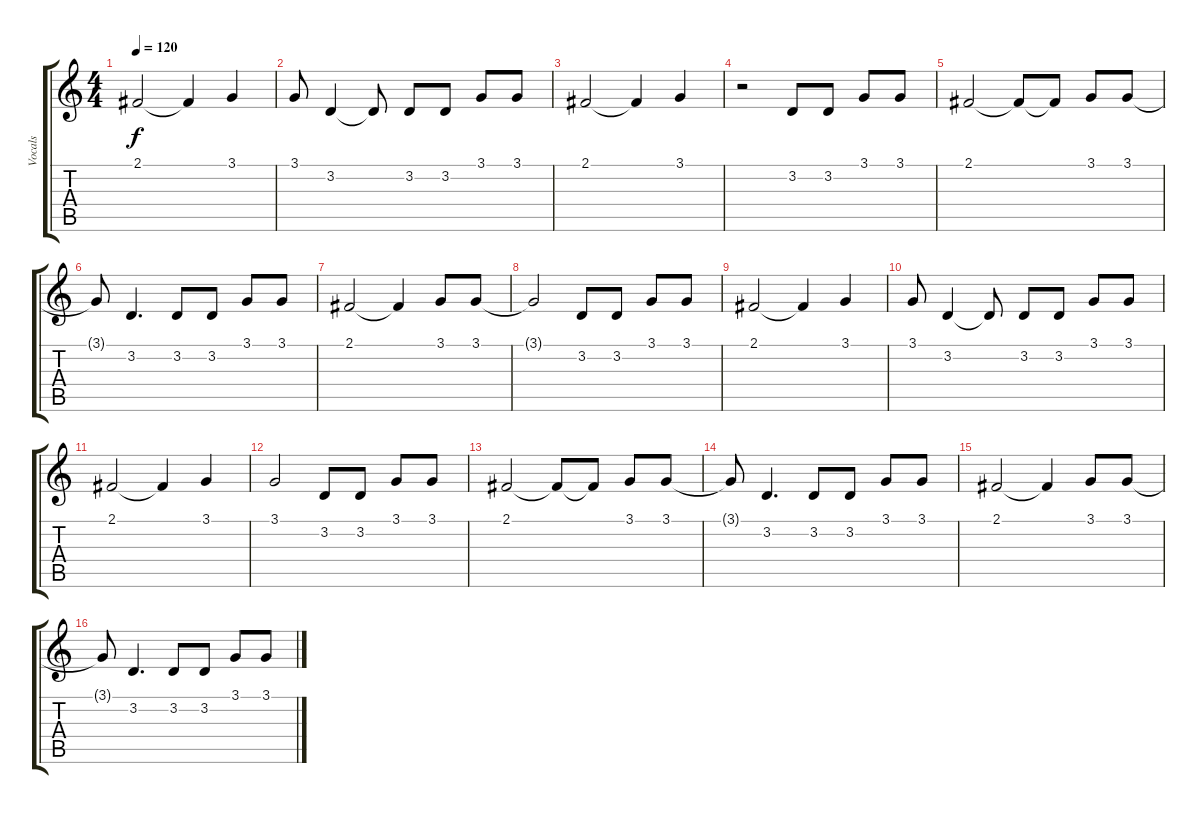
\track ("Vocals" "Vocals") {instrument lead1square}
\staff {score tabs}
\tuning (E4 B3 G3 D3 A2 E2) {hide}
\ts (4 4)
\tempo 120
\clef g2
\ks c
2.1.2{dy f} 2.1{t}.4 3.1.4 |
3.1.8 3.2.4 3.2{t}.8 3.2.8 3.2.8 3.1.8 3.1.8 |
2.1.2 2.1{t}.4 3.1.4 |
r.2 3.2.8 3.2.8 3.1.8 3.1.8 |
2.1.2 2.1{t}.8 2.1{t}.8 3.1.8 3.1.8 |
3.1{t}.8 3.2.4{d} 3.2.8 3.2.8 3.1.8 3.1.8 |
2.1.2 2.1{t}.4 3.1.8 3.1.8 |
3.1{t}.2 3.2.8 3.2.8 3.1.8 3.1.8 |
2.1.2 2.1{t}.4 3.1.4 |
3.1.8 3.2.4 3.2{t}.8 3.2.8 3.2.8 3.1.8 3.1.8 |
2.1.2 2.1{t}.4 3.1.4 |
3.1.2 3.2.8 3.2.8 3.1.8 3.1.8 |
2.1.2 2.1{t}.8 2.1{t}.8 3.1.8 3.1.8 |
3.1{t}.8 3.2.4{d} 3.2.8 3.2.8 3.1.8 3.1.8 |
2.1.2 2.1{t}.4 3.1.8 3.1.8 |
3.1{t}.8 3.2.4{d} 3.2.8 3.2.8 3.1.8 3.1.8
